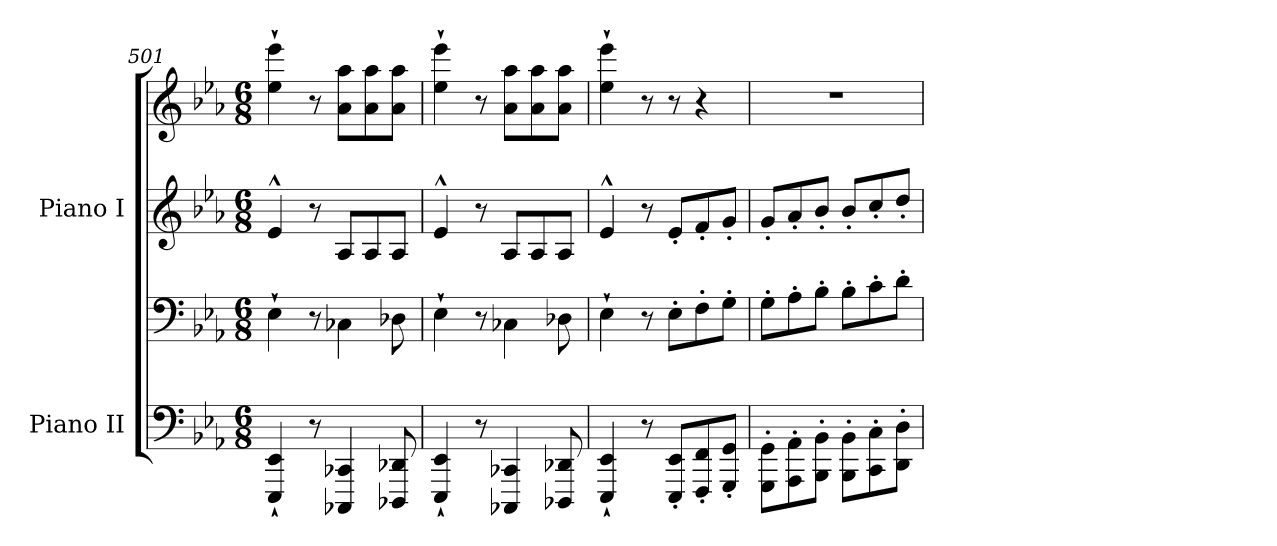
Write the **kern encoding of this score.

**kern	**kern	**kern	**kern
*part2	*part2	*part1	*part1
*staff4	*staff3	*staff2	*staff1
*I"Piano II	*	*I"Piano I	*
*I'Pno. II	*	*I'Pno. I	*
*clefF4	*clefF4	*clefG2	*clefG2
*k[b-e-a-]	*k[b-e-a-]	*k[b-e-a-]	*k[b-e-a-]
*M6/8	*M6/8	*M6/8	*M6/8
=501	=501	=501	=501
4EEE-/` 4EE-/`	4E-`\	4e-^^/	4ee-\` 4eee-\`
8r	8r	8r	8r
4CCC-X/ 4CC-X/	4C-X\	8A-/L	8a-\ 8aa-\L
.	.	8A-/	8a-\ 8aa-\
8DDD-X/ 8DD-X/	8D-X\	8A-/J	8a-\ 8aa-\J
=502	=502	=502	=502
4EEE-/` 4EE-/`	4E-`\	4e-^^/	4ee-\` 4eee-\`
8r	8r	8r	8r
4CCC-X/ 4CC-X/	4C-X\	8A-/L	8a-\ 8aa-\L
.	.	8A-/	8a-\ 8aa-\
8DDD-X/ 8DD-X/	8D-X\	8A-/J	8a-\ 8aa-\J
!!LO:LB:g=z
=503	=503	=503	=503
4EEE-/` 4EE-/`	4E-`\	4e-^^/	4ee-\` 4eee-\`
8r	8r	8r	8r
8EEE-/' 8EE-/'L	8E-'\L	8e-'/L	8r
8FFF/' 8FF/'	8F'\	8f'/	4r
8GGG/' 8GG/'J	8G'\J	8g'/J	.
=504	=504	=504	=504
8GGG\' 8GG\'L	8G'\L	8g'/L	2.r
8AAA-\' 8AA-\'	8A-'\	8a-'/	.
8BBB-\' 8BB-\'J	8B-'\J	8b-'/J	.
8BBB-\' 8BB-\'L	8B-'\L	8b-'/L	.
8CC\' 8C\'	8c'\	8cc'/	.
8DD\' 8D\'J	8d'\J	8dd'/J	.
=	=	=	=
*-	*-	*-	*-
